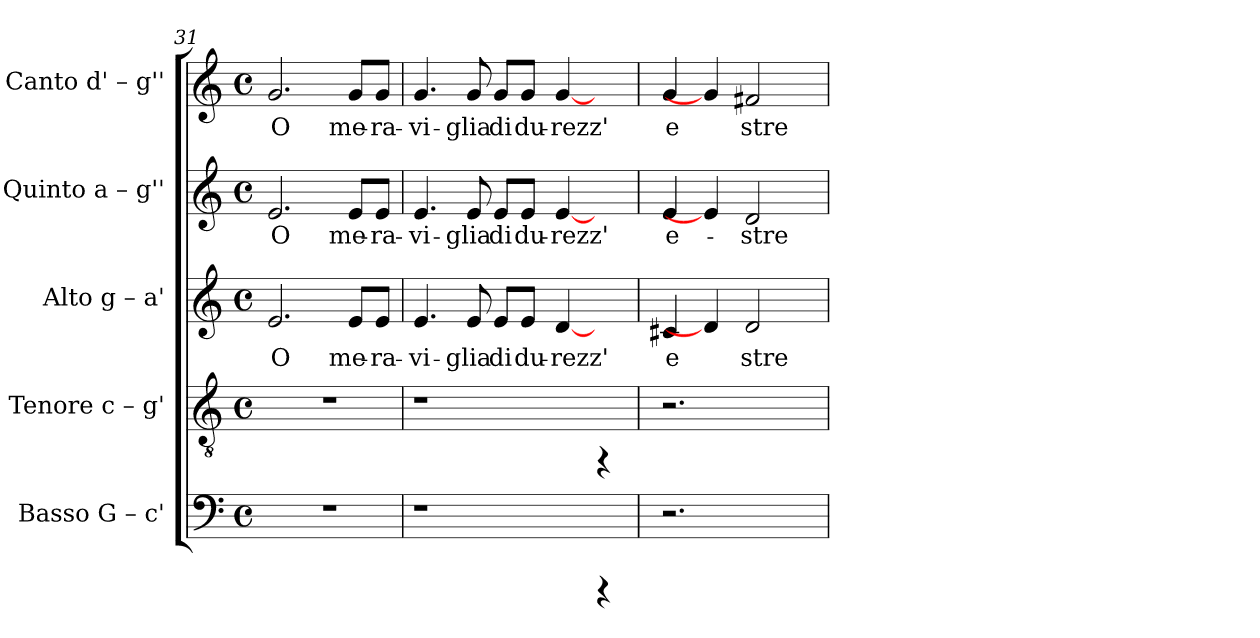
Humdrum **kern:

**kern	**kern	**kern	**text	**kern	**text	**kern	**text
*part5	*part4	*part3	*part3	*part2	*part2	*part1	*part1
*staff5	*staff4	*staff3	*staff3	*staff2	*staff2	*staff1	*staff1
*I"Basso  G – c'	*I"Tenore  c – g'	*I"Alto  g – a'	*	*I"Quinto  a – g''	*	*I"Canto  d' – g''	*
*clefF4	*clefGv2	*clefG2	*	*clefG2	*	*clefG2	*
*k[]	*k[]	*k[]	*	*k[]	*	*k[]	*
*C:	*C:	*C:	*	*C:	*	*C:	*
*M4/4	*M4/4	*M4/4	*	*M4/4	*	*M4/4	*
*met(c)	*met(c)	*met(c)	*	*met(c)	*	*met(c)	*
=31	=31	=31	=31	=31	=31	=31	=31
!	!	!	!LO:LY:b:rj	!	!LO:LY:b:rj	!	!LO:LY:b:rj
1r	1r	2.e/	O	2.e/	O	2.g/	O
!	!	!	!LO:LY:b:rj	!	!LO:LY:b:rj	!	!LO:LY:b:rj
.	.	8e/L	me-	8e/L	me-	8g/L	me-
!	!	!	!LO:LY:b:rj	!	!LO:LY:b:rj	!	!LO:LY:b:rj
.	.	8e/J	-ra-	8e/J	-ra-	8g/J	-ra-
=32	=32	=32	=32	=32	=32	=32	=32
!	!	!	!LO:LY:b:rj	!	!LO:LY:b:rj	!	!LO:LY:b:rj
1r	1r	4.e/	-vi-	4.e/	-vi-	4.g/	-vi-
!	!	!	!LO:LY:b:rj	!	!LO:LY:b:rj	!	!LO:LY:b:rj
.	.	8e/	-glia	8e/	-glia	8g/	-glia
!	!	!	!LO:LY:b:rj	!	!LO:LY:b:rj	!	!LO:LY:b:rj
.	.	8e/L	di	8e/L	di	8g/L	di
!	!	!	!LO:LY:b:rj	!	!LO:LY:b:rj	!	!LO:LY:b:rj
.	.	8e/J	du-	8e/J	du-	8g/J	du-
!	!	!	!LO:LY:b:rj	!	!LO:LY:b:rj	!	!LO:LY:b:rj
.	.	[4d/	-rezz'	[4e/	-rezz'	[4g/	-rezz'
4rCCC	4rFF	4ryy	.	4ryy	.	4ryy	.
!!LO:PB:g=z
=33	=33	=33	=33	=33	=33	=33	=33
!	!	!	!LO:LY:b:rj	!	!LO:LY:b:rj	!	!LO:LY:b:rj
2.r	2.r	4c#X/	e	4e/	e-	4g/	e
.	.	4d/]	.	4e/]	.	4g/]	.
!	!	!	!LO:LY:b:rj	!	!LO:LY:b:rj	!	!LO:LY:b:rj
.	.	2d/	stre	2d/	-stre-	2f#X/	stre
4ryy	4ryy	.	.	.	.	.	.
=	=	=	=	=	=	=	=
*-	*-	*-	*-	*-	*-	*-	*-
